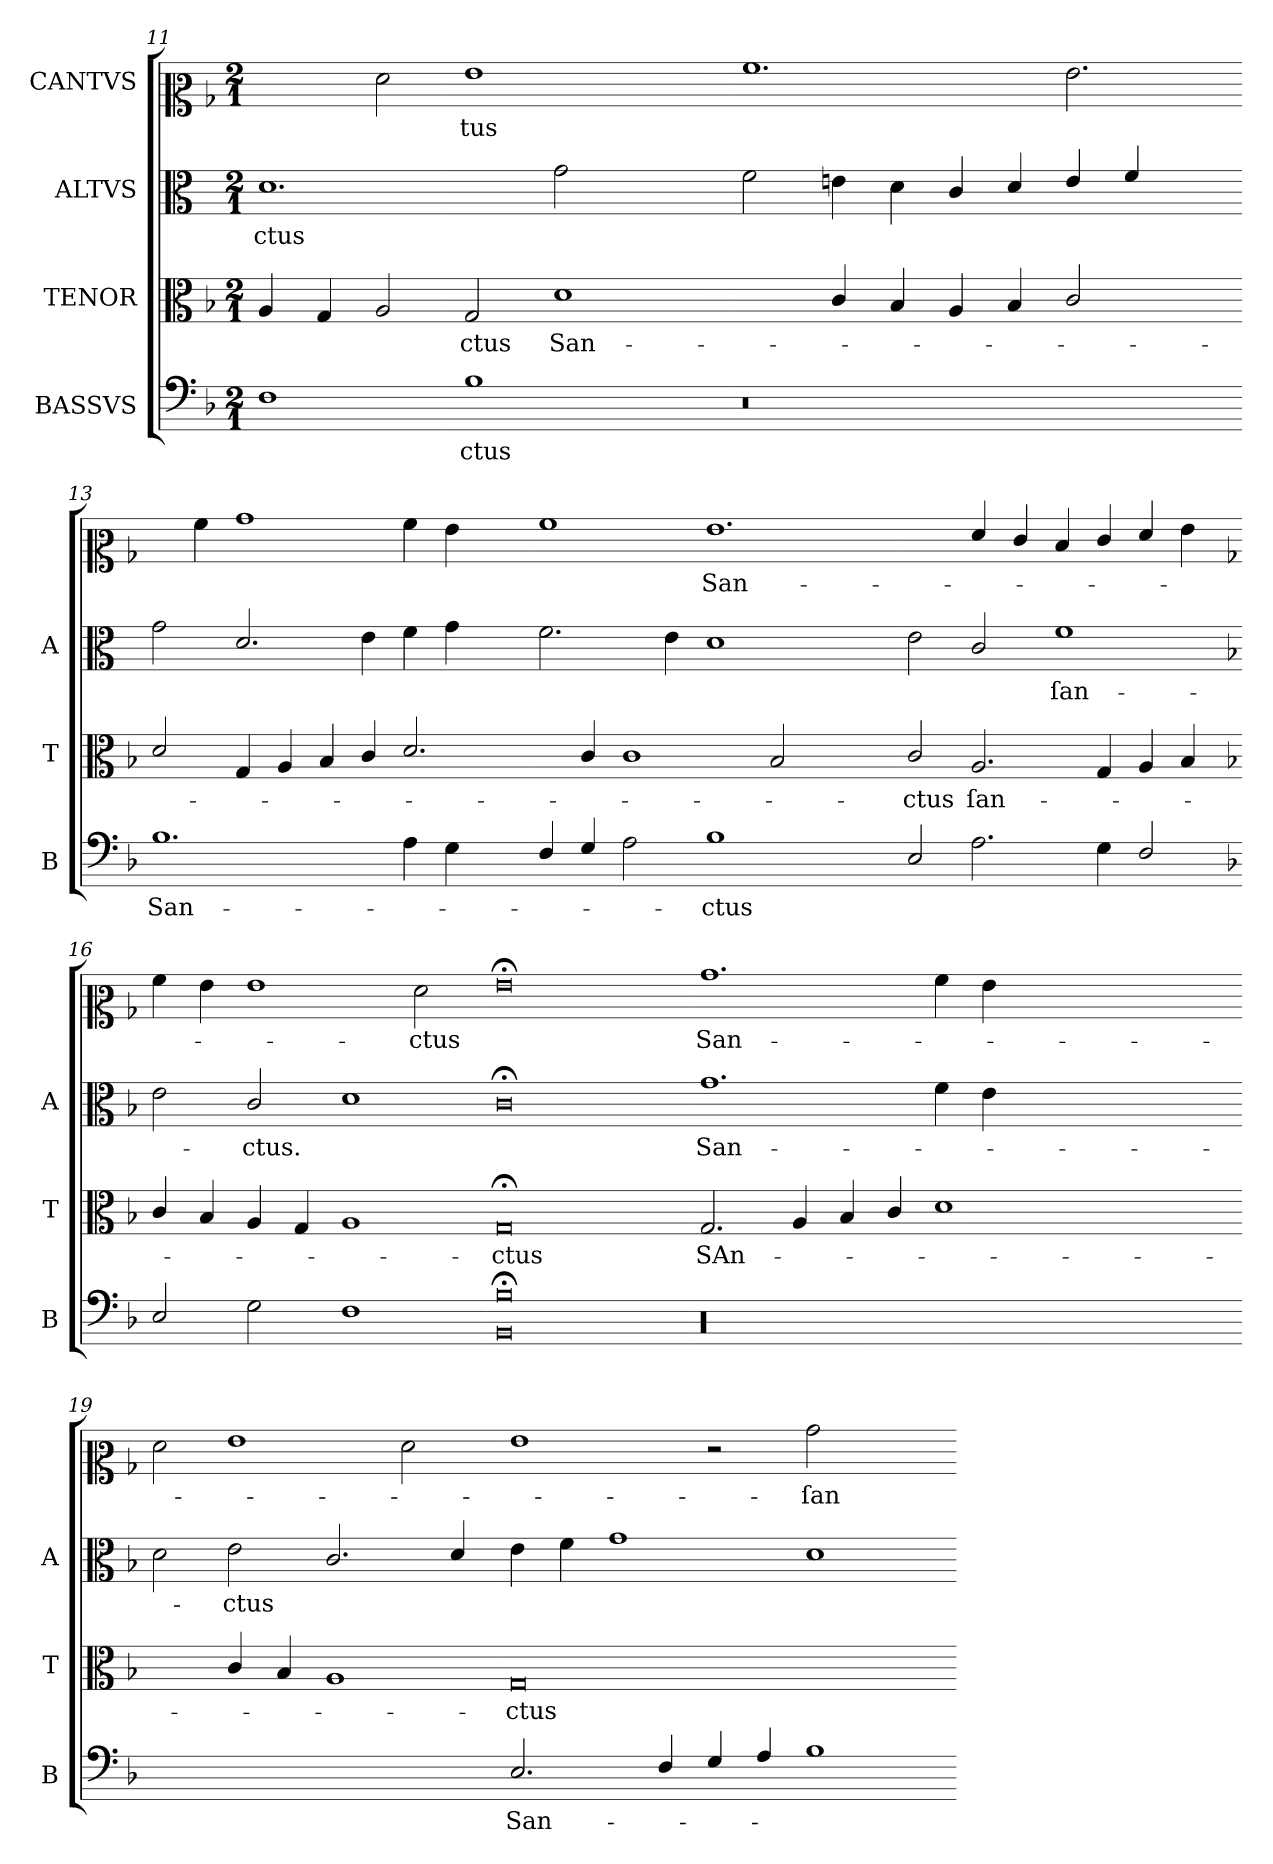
**kern	**text	**kern	**text	**kern	**text	**kern	**text
*part4	*part4	*part3	*part3	*part2	*part2	*part1	*part1
*staff4	*staff4	*staff3	*staff3	*staff2	*staff2	*staff1	*staff1
*I"BASSVS	*	*I"TENOR	*	*I"ALTVS	*	*I"CANTVS	*
*I'B	*	*I'T	*	*I'A	*	*	*
*clefF5	*	*clefC3	*	*clefC3	*	*clefC2	*
*k[b-]	*	*k[b-]	*	*k[]	*	*k[b-]	*
*M2/1	*	*M2/1	*	*M2/1	*	*M2/1	*
=11	=11	=11	=11	=11	=11	=11	=11
1D	.	4A/	.	1.d	-ctus	2ryy	.
.	.	4G/	.	.	.	.	.
.	.	2A/	.	.	.	2f\	.
1G	-ctus	2G/	-ctus	.	.	1g	-tus
!	!	!	!LO:LY:i	!	!	!	!
.	.	1d\	San-	2g\	.	.	.
2ryy	.	.	.	2ryy	.	2ryy	.
=12-	=12-	=12-	=12-	=12-	=12-	=12-	=12-
0r	.	2ryy	.	2f\	.	1.a	.
.	.	4c/	.	4en\	.	.	.
.	.	4B-/	.	4d\	.	.	.
.	.	4A/	.	4c/	.	.	.
.	.	4B-/	.	4d/	.	.	.
.	.	2c/	.	4e/	.	2.g\	.
.	.	.	.	4f/	.	.	.
4ryy	.	4ryy	.	4ryy	.	.	.
=13-	=13-	=13-	=13-	=13-	=13-	=13-	=13-
1.G	San-	2d/	.	2g\	.	4ryy	.
.	.	.	.	.	.	4a\	.
.	.	4G/	.	2.d/	.	1b-	.
.	.	4A/	.	.	.	.	.
.	.	4B-/	.	.	.	.	.
.	.	4c/	.	4e\	.	.	.
4F\	.	2.d/	.	4f\	.	4a\	.
4E\	.	.	.	4g\	.	4g\	.
4ryy	.	.	.	4ryy	.	4ryy	.
=14-	=14-	=14-	=14-	=14-	=14-	=14-	=14-
4D/	.	4ryy	.	2.f\	.	1a	.
4E/	.	4c/	.	.	.	.	.
2F\	.	1c	.	.	.	.	.
.	.	.	.	4e\	.	.	.
1G	-ctus	.	.	1d	.	1.g	San-
.	.	2B-/	.	.	.	.	.
2ryy	.	2ryy	.	2ryy	.	.	.
=15-	=15-	=15-	=15-	=15-	=15-	=15-	=15-
!	!	!	!LO:LY:i	!	!	!	!
2C/	.	2c/	-ctus	2e\	.	2ryy	.
2.F\	.	2.A/	ſan-	2c/	.	4f/	.
.	.	.	.	.	.	4e/	.
.	.	.	.	1f	ſan-	4d/	.
4E\	.	4G/	.	.	.	4e/	.
2D/	.	4A/	.	.	.	4f/	.
.	.	4B-/	.	.	.	4g\	.
=16-	=16-	=16-	=16-	=16-	=16-	=16-	=16-
*	*	*	*	*k[b-]	*	*	*
2C/	.	4c/	.	2e\	.	4a\	.
.	.	4B-/	.	.	.	4g\	.
2E\	.	4A/	.	2c/	-ctus.	1g	.
.	.	4G/	.	.	.	.	.
1D	.	1A	.	1d	.	.	.
.	.	.	.	.	.	2f\	-ctus
=17-	=17-	=17-	=17-	=17-	=17-	=17-	=17-
0GG;< 0G;<	.	0G;<	-ctus	0c;</	.	0g;	.
=18-	=18-	=18-	=18-	=18-	=18-	=18-	=18-
00r	.	2.G/	SAn-	1.g	San-	1.b-	San-
.	.	4A/	.	.	.	.	.
.	.	4B-/	.	.	.	.	.
.	.	4c/	.	.	.	.	.
.	.	1d\	.	4f\	.	4a\	.
.	.	.	.	4e\	.	4g\	.
.	.	.	.	0ryy	.	0ryy	.
.	.	1.ryy	.	.	.	.	.
=19-	=19-	=19-	=19-	=19-	=19-	=19-	=19-
0ryy	.	2ryy	.	2d\	.	2f\	.
.	.	4c/	.	2e\	-ctus	1g	.
.	.	4B-/	.	.	.	.	.
.	.	1A	.	2.c/	.	.	.
.	.	.	.	.	.	2f\	.
.	.	.	.	4d/	.	.	.
=20-	=20-	=20-	=20-	=20-	=20-	=20-	=20-
2.C/	San-	0G	-ctus	4e\	.	1g	.
.	.	.	.	4f\	.	.	.
.	.	.	.	1g	.	.	.
4D/	.	.	.	.	.	.	.
4E/	.	.	.	.	.	2r	.
4F/	.	.	.	.	.	.	.
1G\	.	.	.	1d\	.	2b-\	ſan-
.	.	2ryy	.	.	.	2ryy	.
=-	=-	=-	=-	=-	=-	=-	=-
*-	*-	*-	*-	*-	*-	*-	*-
